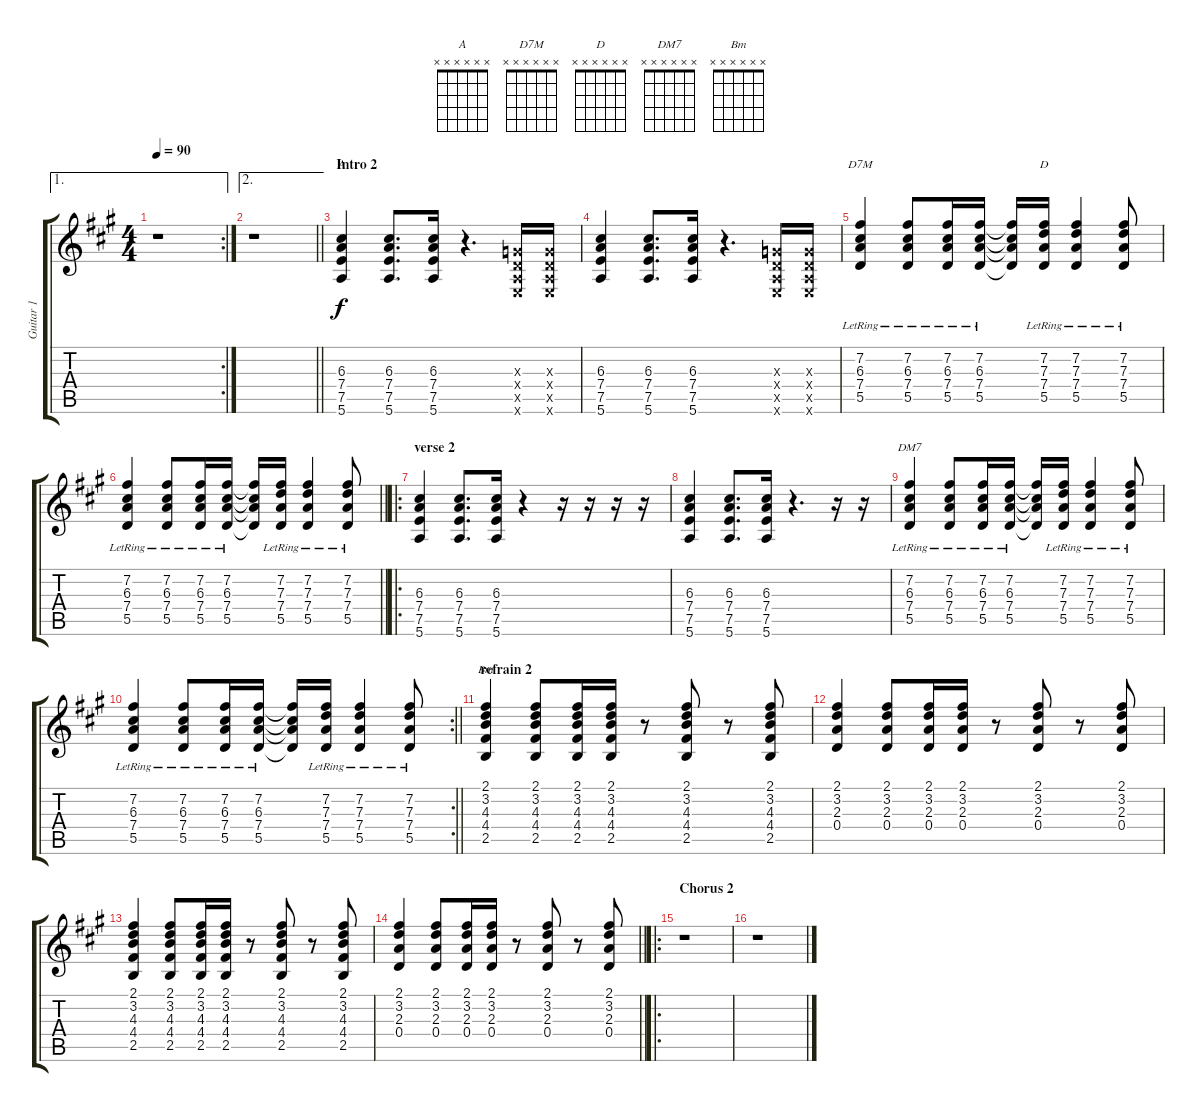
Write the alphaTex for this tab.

\track ("Guitar 1" "Guitar 1") {instrument electricguitarclean}
\staff {score tabs}
\tuning (E4 B3 G3 D3 A2 E2) {hide}
\chord ("A" x x x x x x)
\chord ("D7M" x x x x x x)
\chord ("D" x x x x x x)
\chord ("DM7" x x x x x x)
\chord ("Bm" x x x x x x)
\ae 1
\rc 2
\ts (4 4)
\tempo 90
\clef g2
\ks a
r.1{dy f} |
\ae 2
\barLineRight lightlight
r.1 |
\section ("" "Intro 2")
(6.3 7.4 7.5 5.6).4{ch "A"} (6.3 7.4 7.5 5.6).8{d} (6.3 7.4 7.5 5.6).16 r.4{d} (0.3{x} 0.4{x} 0.5{x} 0.6{x}).16 (0.3{x} 0.4{x} 0.5{x} 0.6{x}).16 |
(6.3 7.4 7.5 5.6).4 (6.3 7.4 7.5 5.6).8{d} (6.3 7.4 7.5 5.6).16 r.4{d} (0.3{x} 0.4{x} 0.5{x} 0.6{x}).16 (0.3{x} 0.4{x} 0.5{x} 0.6{x}).16 |
(7.2{lr} 6.3{lr} 7.4{lr} 5.5{lr}).4{ch "D7M"} (7.2{lr} 6.3{lr} 7.4{lr} 5.5{lr}).8 (7.2{lr} 6.3{lr} 7.4{lr} 5.5{lr}).16 (7.2{lr} 6.3{lr} 7.4{lr} 5.5{lr}).16 (7.2{t} 6.3{t} 7.4{t} 5.5{t}).16 (7.2{lr} 7.3{lr} 7.4{lr} 5.5{lr}).16{ch "D"} (7.2{lr} 7.3{lr} 7.4{lr} 5.5{lr}).4 (7.2{lr} 7.3{lr} 7.4{lr} 5.5{lr}).8 |
\barLineRight lightlight
(7.2{lr} 6.3{lr} 7.4{lr} 5.5{lr}).4 (7.2{lr} 6.3{lr} 7.4{lr} 5.5{lr}).8 (7.2{lr} 6.3{lr} 7.4{lr} 5.5{lr}).16 (7.2{lr} 6.3{lr} 7.4{lr} 5.5{lr}).16 (7.2{t} 6.3{t} 7.4{t} 5.5{t}).16 (7.2{lr} 7.3{lr} 7.4{lr} 5.5{lr}).16 (7.2{lr} 7.3{lr} 7.4{lr} 5.5{lr}).4 (7.2{lr} 7.3{lr} 7.4{lr} 5.5{lr}).8 |
\ro
\section ("" "verse 2")
(6.3 7.4 7.5 5.6).4 (6.3 7.4 7.5 5.6).8{d} (6.3 7.4 7.5 5.6).16 r.4 r.16 r.16 r.16 r.16 |
(6.3 7.4 7.5 5.6).4 (6.3 7.4 7.5 5.6).8{d} (6.3 7.4 7.5 5.6).16 r.4{d} r.16 r.16 |
(7.2{lr} 6.3{lr} 7.4{lr} 5.5{lr}).4{ch "DM7"} (7.2{lr} 6.3{lr} 7.4{lr} 5.5{lr}).8 (7.2{lr} 6.3{lr} 7.4{lr} 5.5{lr}).16 (7.2{lr} 6.3{lr} 7.4{lr} 5.5{lr}).16 (7.2{t} 6.3{t} 7.4{t} 5.5{t}).16 (7.2{lr} 7.3{lr} 7.4{lr} 5.5{lr}).16 (7.2{lr} 7.3{lr} 7.4{lr} 5.5{lr}).4 (7.2{lr} 7.3{lr} 7.4{lr} 5.5{lr}).8 |
\rc 2
\barLineRight lightlight
(7.2{lr} 6.3{lr} 7.4{lr} 5.5{lr}).4 (7.2{lr} 6.3{lr} 7.4{lr} 5.5{lr}).8 (7.2{lr} 6.3{lr} 7.4{lr} 5.5{lr}).16 (7.2{lr} 6.3{lr} 7.4{lr} 5.5{lr}).16 (7.2{t} 6.3{t} 7.4{t} 5.5{t}).16 (7.2{lr} 7.3{lr} 7.4{lr} 5.5{lr}).16 (7.2{lr} 7.3{lr} 7.4{lr} 5.5{lr}).4 (7.2{lr} 7.3{lr} 7.4{lr} 5.5{lr}).8 |
\section ("" "refrain 2")
(2.1 3.2 4.3 4.4 2.5).4{ch "Bm"} (2.1 3.2 4.3 4.4 2.5).8 (2.1 3.2 4.3 4.4 2.5).16 (2.1 3.2 4.3 4.4 2.5).16 r.8 (2.1 3.2 4.3 4.4 2.5).8 r.8 (2.1 3.2 4.3 4.4 2.5).8 |
(2.1 3.2 2.3 0.4).4 (2.1 3.2 2.3 0.4).8 (2.1 3.2 2.3 0.4).16 (2.1 3.2 2.3 0.4).16 r.8 (2.1 3.2 2.3 0.4).8 r.8 (2.1 3.2 2.3 0.4).8 |
(2.1 3.2 4.3 4.4 2.5).4 (2.1 3.2 4.3 4.4 2.5).8 (2.1 3.2 4.3 4.4 2.5).16 (2.1 3.2 4.3 4.4 2.5).16 r.8 (2.1 3.2 4.3 4.4 2.5).8 r.8 (2.1 3.2 4.3 4.4 2.5).8 |
\barLineRight lightlight
(2.1 3.2 2.3 0.4).4 (2.1 3.2 2.3 0.4).8 (2.1 3.2 2.3 0.4).16 (2.1 3.2 2.3 0.4).16 r.8 (2.1 3.2 2.3 0.4).8 r.8 (2.1 3.2 2.3 0.4).8 |
\ro
\section ("" "Chorus 2")
r.1 |
r.1
